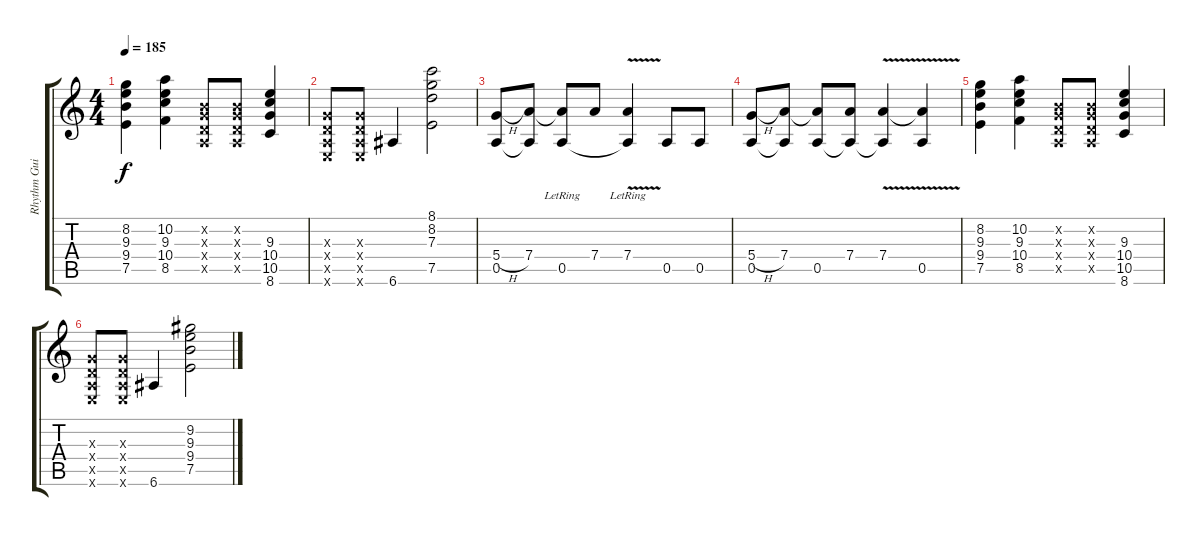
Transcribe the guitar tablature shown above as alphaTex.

\track ("Rhythm Guitar 2" "Rhythm Gui") {instrument distortionguitar}
\staff {score tabs}
\tuning (E4 B3 G3 D3 A2 E2) {hide}
\ts (4 4)
\tempo 185
\clef g2
\ks c
(8.2 9.3 9.4 7.5).4{dy f} (10.2 9.3 10.4 8.5).4 (0.2{x} 0.3{x} 0.4{x} 0.5{x}).8 (0.2{x} 0.3{x} 0.4{x} 0.5{x}).8 (9.3 10.4 10.5 8.6).4 |
(0.3{x} 0.4{x} 0.5{x} 0.6{x}).8 (0.3{x} 0.4{x} 0.5{x} 0.6{x}).8 6.6.4 (8.1 8.2 7.3 7.5).2 |
(5.4{h} 0.5).8 (7.4 0.5{t}).8 (7.4{t} 0.5{lr}).8 7.4.8 (7.4{v lr} 0.5{t}).4 0.5.8 0.5.8 |
(5.4{h} 0.5).8 (7.4 0.5{t}).8 (7.4{t} 0.5).8 (7.4 0.5{t}).8 (7.4{v} 0.5{t}).4 (7.4{t} 0.5).4 |
(8.2 9.3 9.4 7.5).4 (10.2 9.3 10.4 8.5).4 (0.2{x} 0.3{x} 0.4{x} 0.5{x}).8 (0.2{x} 0.3{x} 0.4{x} 0.5{x}).8 (9.3 10.4 10.5 8.6).4 |
(0.3{x} 0.4{x} 0.5{x} 0.6{x}).8 (0.3{x} 0.4{x} 0.5{x} 0.6{x}).8 6.6.4 (9.2 9.3 9.4 7.5).2
